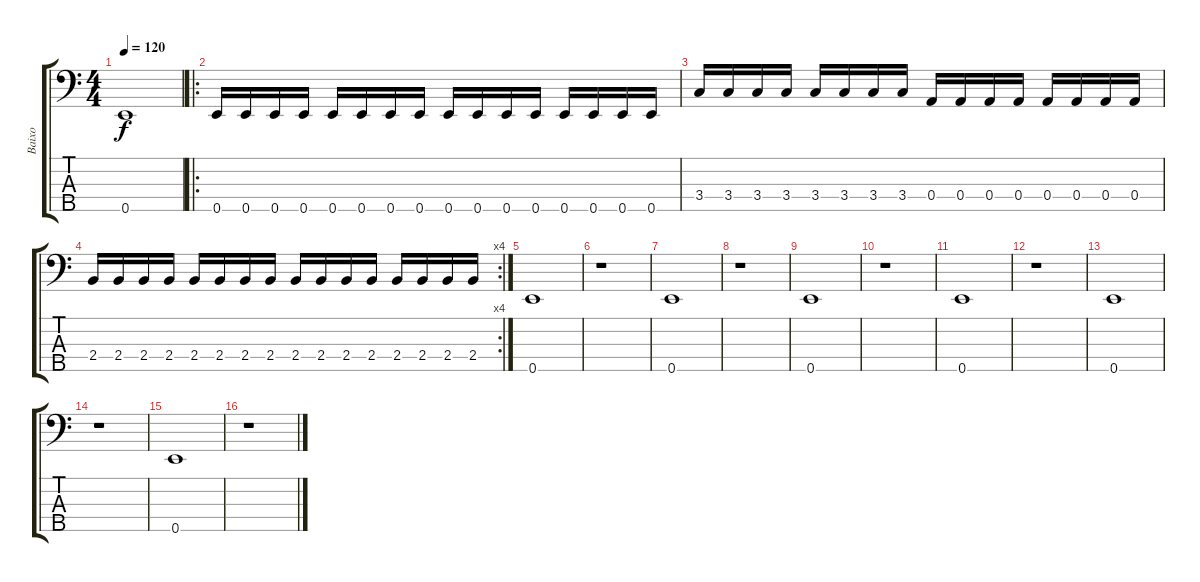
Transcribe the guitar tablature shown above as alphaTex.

\track ("Baixo" "Baixo") {instrument electricbasspick}
\staff {score tabs}
\tuning (C3 G2 D2 A1 E1) {hide}
\ts (4 4)
\tempo 120
\clef f4
\ks c
0.5.1{dy f} |
\ro
0.5.16 0.5.16 0.5.16 0.5.16 0.5.16 0.5.16 0.5.16 0.5.16 0.5.16 0.5.16 0.5.16 0.5.16 0.5.16 0.5.16 0.5.16 0.5.16 |
3.4.16 3.4.16 3.4.16 3.4.16 3.4.16 3.4.16 3.4.16 3.4.16 0.4.16 0.4.16 0.4.16 0.4.16 0.4.16 0.4.16 0.4.16 0.4.16 |
\rc 4
2.4.16 2.4.16 2.4.16 2.4.16 2.4.16 2.4.16 2.4.16 2.4.16 2.4.16 2.4.16 2.4.16 2.4.16 2.4.16 2.4.16 2.4.16 2.4.16 |
0.5.1 |
r.1 |
0.5.1 |
r.1 |
0.5.1 |
r.1 |
0.5.1 |
r.1 |
0.5.1 |
r.1 |
0.5.1 |
r.1
